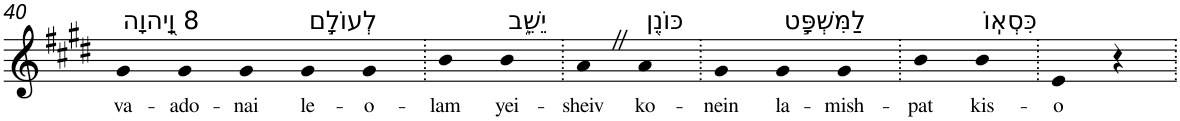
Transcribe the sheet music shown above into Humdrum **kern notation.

**kern	**text
*part1	*part1
*staff1	*staff1
*I"Piano	*
*I'Pno	*
!!LO:PB:g=z
*clefG2	*
*k[f#c#g#d#]	*
*E:	*
=40	=40
!LO:TX:a:t=8 וַֽ֭יהוָה	!
!	!LO:LY:b
4g#	va-
!	!LO:LY:b
4g#	-ado-
!	!LO:LY:b
4g#	-nai
!LO:TX:a:t=לְעוֹלָ֣ם	!
!	!LO:LY:b
4g#	le-
!	!LO:LY:b
4g#	-o-
=41.	=41.
!	!LO:LY:b
4b	-lam
!LO:TX:a:t=יֵשֵׁ֑ב	!
!	!LO:LY:b
4b	yei-
=42.	=42.
!	!LO:LY:b
4aZ	-sheiv
!LO:TX:a:t=כּוֹנֵ֖ן	!
!	!LO:LY:b
4a	ko-
=43.	=43.
!	!LO:LY:b
4g#	-nein
!LO:TX:a:t=לַמִּשְׁפָּ֣ט	!
!	!LO:LY:b
4g#	la-
!	!LO:LY:b
4g#	-mish-
=44.	=44.
!	!LO:LY:b
4b	-pat
!LO:TX:a:t=כִּסְאֽוֹ	!
!	!LO:LY:b
4b	kis-
=45.	=45.
!	!LO:LY:b
4e	-o
4r	.
=.	=.
*-	*-
